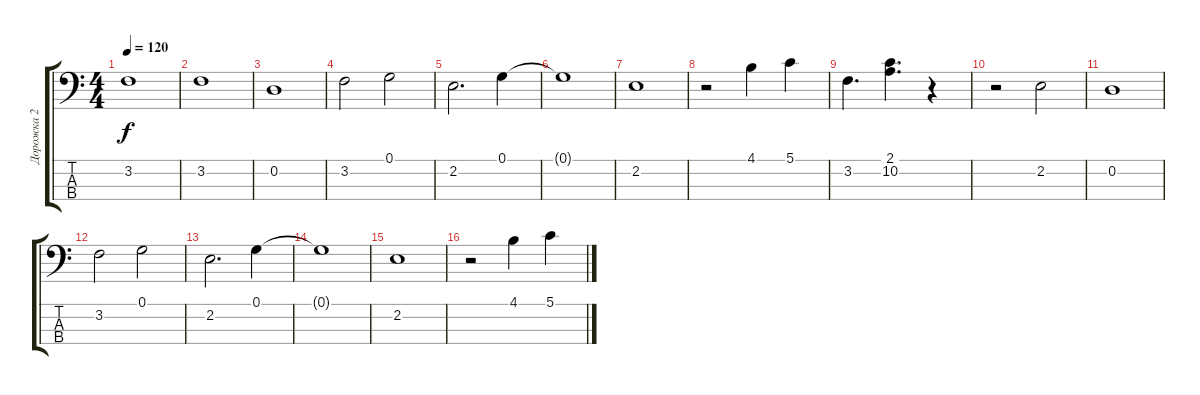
\track ("Дорожка 2" "Дорожка 2") {instrument electricbassfinger}
\staff {score tabs}
\tuning (G2 D2 A1 E1) {hide}
\ts (4 4)
\tempo 120
\clef f4
\ks c
3.2.1{dy f} |
3.2.1 |
0.2.1 |
3.2.2 0.1.2 |
2.2.2{d} 0.1.4 |
0.1{t}.1 |
2.2.1 |
r.2 4.1.4 5.1.4 |
3.2.4{d} (2.1 10.2).4{d} r.4 |
r.2 2.2.2 |
0.2.1 |
3.2.2 0.1.2 |
2.2.2{d} 0.1.4 |
0.1{t}.1 |
2.2.1 |
r.2 4.1.4 5.1.4
